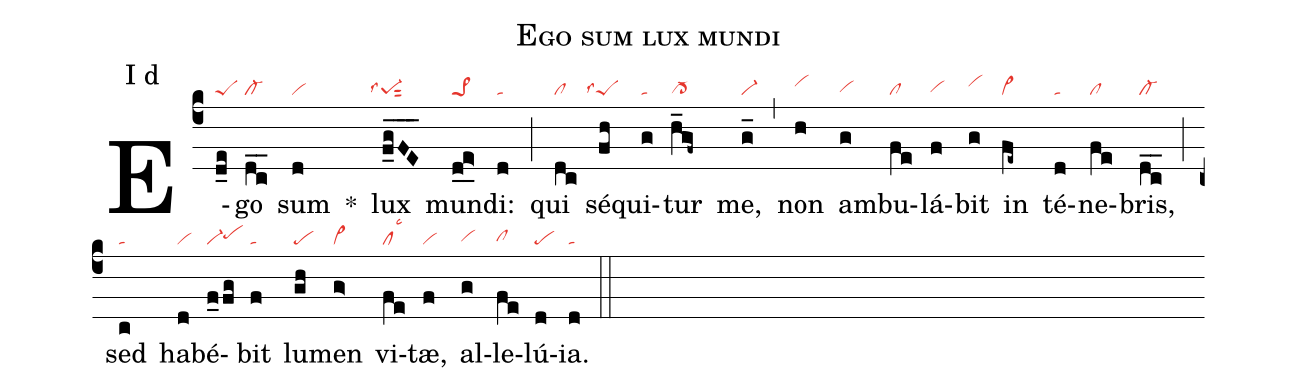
name: Ego sum lux mundi;
annotation: I d;
mode: 1;
nabc-lines: 1;
%%
(c4)
E(d_e|peS)go(dc__|cl-) sum(d|vi) *()
lux(f_g_F_E_|```pe-1sut2lss4) mun(d_0e>_0|pe>1)di:(d|ta) (;)
qui(dc|cl) sé(fh|```peSlss4)qui(g|ta)tur(h_1gf~|cl->) me,(g_|vi-) (,)
non(h|vihi) am(g|vihg)bu(fe|cl)lá(f|vihg)bit(g|vihi) in(fe~|vi>) té(d|ta)ne(fe|cl)bris,(dc__|cl-) (;)
sed(c|ta) ha(d|vi)bé(f_0fg|vi-pehh)bit(f|ta) lu(gh|pe)men(g>|vi>) vi(fe|cllsc3)tæ,(f|vi) al(g|vihg)le(fe|clhg)lú(d|pe)ia.(d|ta) (::)
